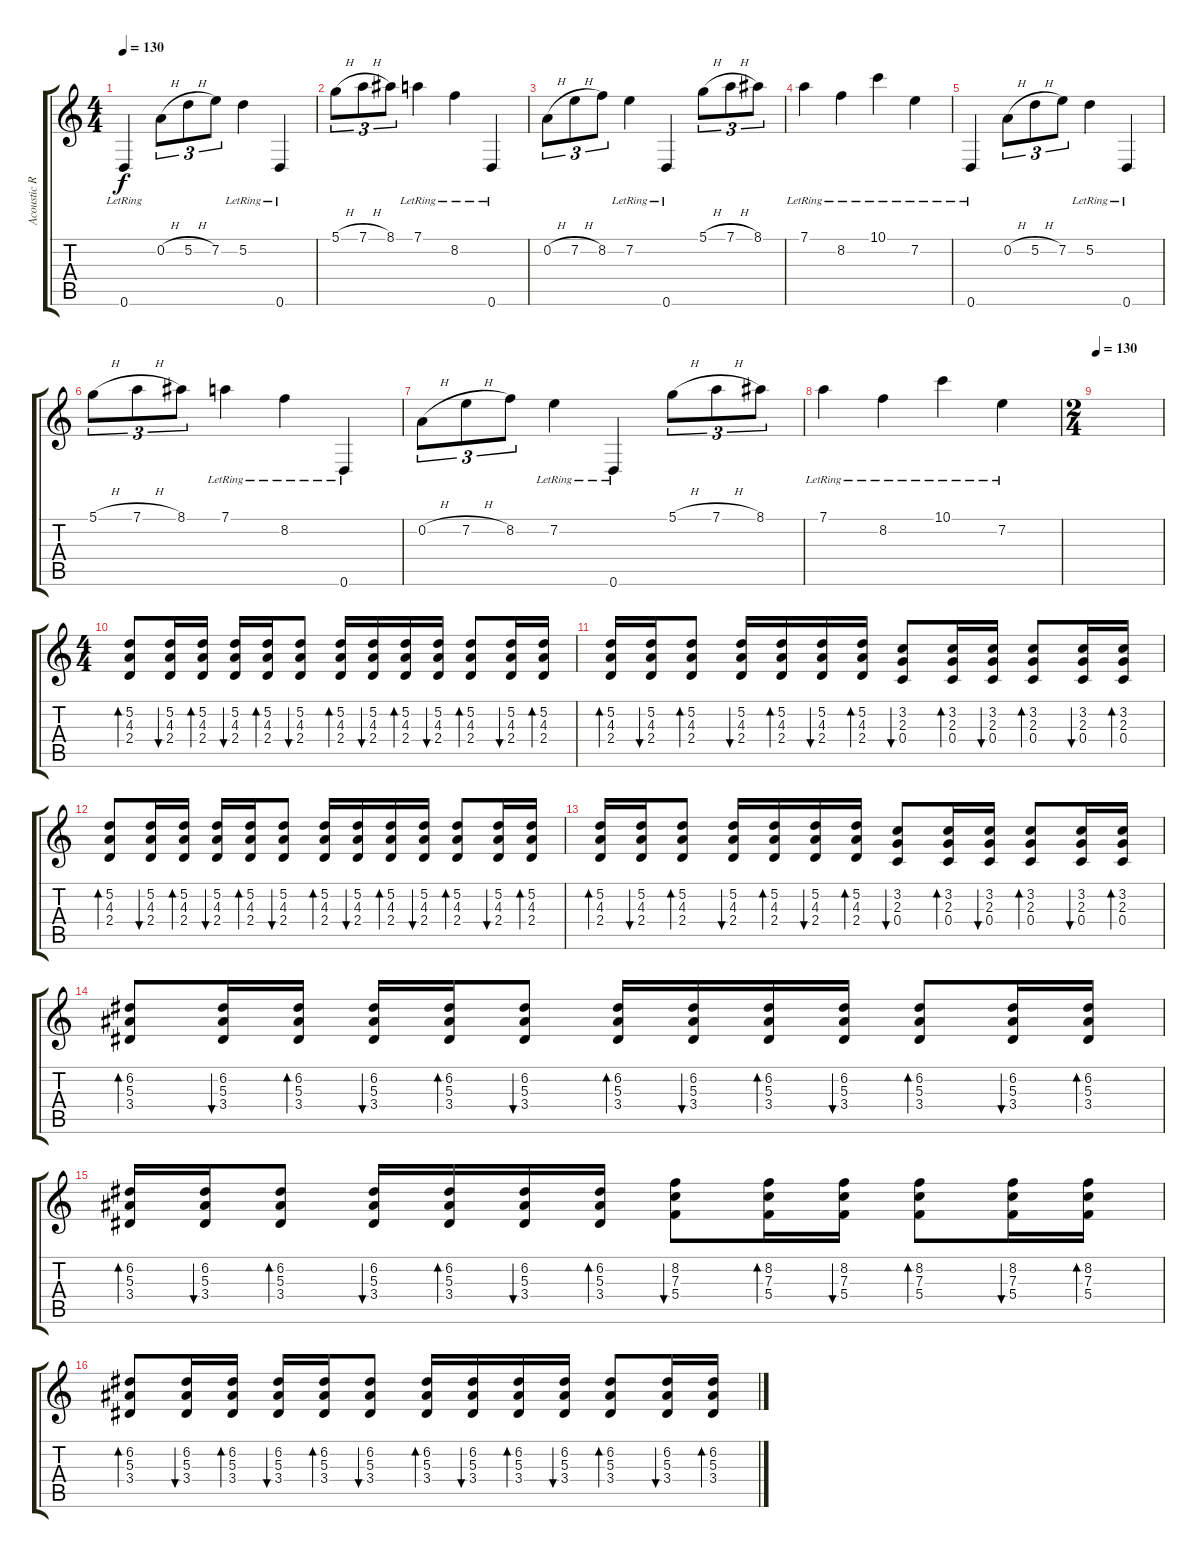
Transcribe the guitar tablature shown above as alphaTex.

\track ("Acoustic Rhytm Guitar" "Acoustic R") {instrument acousticguitarsteel}
\staff {score tabs}
\tuning (D4 A3 F3 C3 G2 D2) {hide}
\ts (4 4)
\tempo 130
\clef g2
\ks c
0.6{lr}.4{dy f} 0.2{h}.8{tu (3 2)} 5.2{h}.8{tu (3 2)} 7.2.8{tu (3 2)} 5.2{lr}.4 0.6{lr}.4 |
5.1{h}.8{tu (3 2)} 7.1{h}.8{tu (3 2)} 8.1.8{tu (3 2)} 7.1{lr}.4 8.2{lr}.4 0.6{lr}.4 |
0.2{h}.8{tu (3 2)} 7.2{h}.8{tu (3 2)} 8.2.8{tu (3 2)} 7.2{lr}.4 0.6{lr}.4 5.1{h}.8{tu (3 2)} 7.1{h}.8{tu (3 2)} 8.1.8{tu (3 2)} |
7.1{lr}.4 8.2{lr}.4 10.1{lr}.4 7.2{lr}.4 |
0.6{lr}.4 0.2{h}.8{tu (3 2)} 5.2{h}.8{tu (3 2)} 7.2.8{tu (3 2)} 5.2{lr}.4 0.6{lr}.4 |
5.1{h}.8{tu (3 2)} 7.1{h}.8{tu (3 2)} 8.1.8{tu (3 2)} 7.1{lr}.4 8.2{lr}.4 0.6{lr}.4 |
0.2{h}.8{tu (3 2)} 7.2{h}.8{tu (3 2)} 8.2.8{tu (3 2)} 7.2{lr}.4 0.6{lr}.4 5.1{h}.8{tu (3 2)} 7.1{h}.8{tu (3 2)} 8.1.8{tu (3 2)} |
7.1{lr}.4 8.2{lr}.4 10.1{lr}.4 7.2{lr}.4 |
\ts (2 4)
\tempo 130
|
\ts (4 4)
(5.2 4.3 2.4).8{bd 60} (5.2 4.3 2.4).16{bu 60} (5.2 4.3 2.4).16{bd 60} (5.2 4.3 2.4).16{bu 60} (5.2 4.3 2.4).16{bd 60} (5.2 4.3 2.4).8{bu 60} (5.2 4.3 2.4).16{bd 60} (5.2 4.3 2.4).16{bu 60} (5.2 4.3 2.4).16{bd 60} (5.2 4.3 2.4).16{bu 60} (5.2 4.3 2.4).8{bd 60} (5.2 4.3 2.4).16{bu 60} (5.2 4.3 2.4).16{bd 60} |
(5.2 4.3 2.4).16{bd 60} (5.2 4.3 2.4).16{bu 60} (5.2 4.3 2.4).8{bd 60} (5.2 4.3 2.4).16{bu 60} (5.2 4.3 2.4).16{bd 60} (5.2 4.3 2.4).16{bu 60} (5.2 4.3 2.4).16{bd 60} (3.2 2.3 0.4).8{bu 60} (3.2 2.3 0.4).16{bd 60} (3.2 2.3 0.4).16{bu 60} (3.2 2.3 0.4).8{bd 60} (3.2 2.3 0.4).16{bu 60} (3.2 2.3 0.4).16{bd 60} |
(5.2 4.3 2.4).8{bd 60} (5.2 4.3 2.4).16{bu 60} (5.2 4.3 2.4).16{bd 60} (5.2 4.3 2.4).16{bu 60} (5.2 4.3 2.4).16{bd 60} (5.2 4.3 2.4).8{bu 60} (5.2 4.3 2.4).16{bd 60} (5.2 4.3 2.4).16{bu 60} (5.2 4.3 2.4).16{bd 60} (5.2 4.3 2.4).16{bu 60} (5.2 4.3 2.4).8{bd 60} (5.2 4.3 2.4).16{bu 60} (5.2 4.3 2.4).16{bd 60} |
(5.2 4.3 2.4).16{bd 60} (5.2 4.3 2.4).16{bu 60} (5.2 4.3 2.4).8{bd 60} (5.2 4.3 2.4).16{bu 60} (5.2 4.3 2.4).16{bd 60} (5.2 4.3 2.4).16{bu 60} (5.2 4.3 2.4).16{bd 60} (3.2 2.3 0.4).8{bu 60} (3.2 2.3 0.4).16{bd 60} (3.2 2.3 0.4).16{bu 60} (3.2 2.3 0.4).8{bd 60} (3.2 2.3 0.4).16{bu 60} (3.2 2.3 0.4).16{bd 60} |
(6.2 5.3 3.4).8{bd 60} (6.2 5.3 3.4).16{bu 60} (6.2 5.3 3.4).16{bd 60} (6.2 5.3 3.4).16{bu 60} (6.2 5.3 3.4).16{bd 60} (6.2 5.3 3.4).8{bu 60} (6.2 5.3 3.4).16{bd 60} (6.2 5.3 3.4).16{bu 60} (6.2 5.3 3.4).16{bd 60} (6.2 5.3 3.4).16{bu 60} (6.2 5.3 3.4).8{bd 60} (6.2 5.3 3.4).16{bu 60} (6.2 5.3 3.4).16{bd 60} |
(6.2 5.3 3.4).16{bd 60} (6.2 5.3 3.4).16{bu 60} (6.2 5.3 3.4).8{bd 60} (6.2 5.3 3.4).16{bu 60} (6.2 5.3 3.4).16{bd 60} (6.2 5.3 3.4).16{bu 60} (6.2 5.3 3.4).16{bd 60} (8.2 7.3 5.4).8{bu 60} (8.2 7.3 5.4).16{bd 60} (8.2 7.3 5.4).16{bu 60} (8.2 7.3 5.4).8{bd 60} (8.2 7.3 5.4).16{bu 60} (8.2 7.3 5.4).16{bd 60} |
(6.2 5.3 3.4).8{bd 60} (6.2 5.3 3.4).16{bu 60} (6.2 5.3 3.4).16{bd 60} (6.2 5.3 3.4).16{bu 60} (6.2 5.3 3.4).16{bd 60} (6.2 5.3 3.4).8{bu 60} (6.2 5.3 3.4).16{bd 60} (6.2 5.3 3.4).16{bu 60} (6.2 5.3 3.4).16{bd 60} (6.2 5.3 3.4).16{bu 60} (6.2 5.3 3.4).8{bd 60} (6.2 5.3 3.4).16{bu 60} (6.2 5.3 3.4).16{bd 60}
